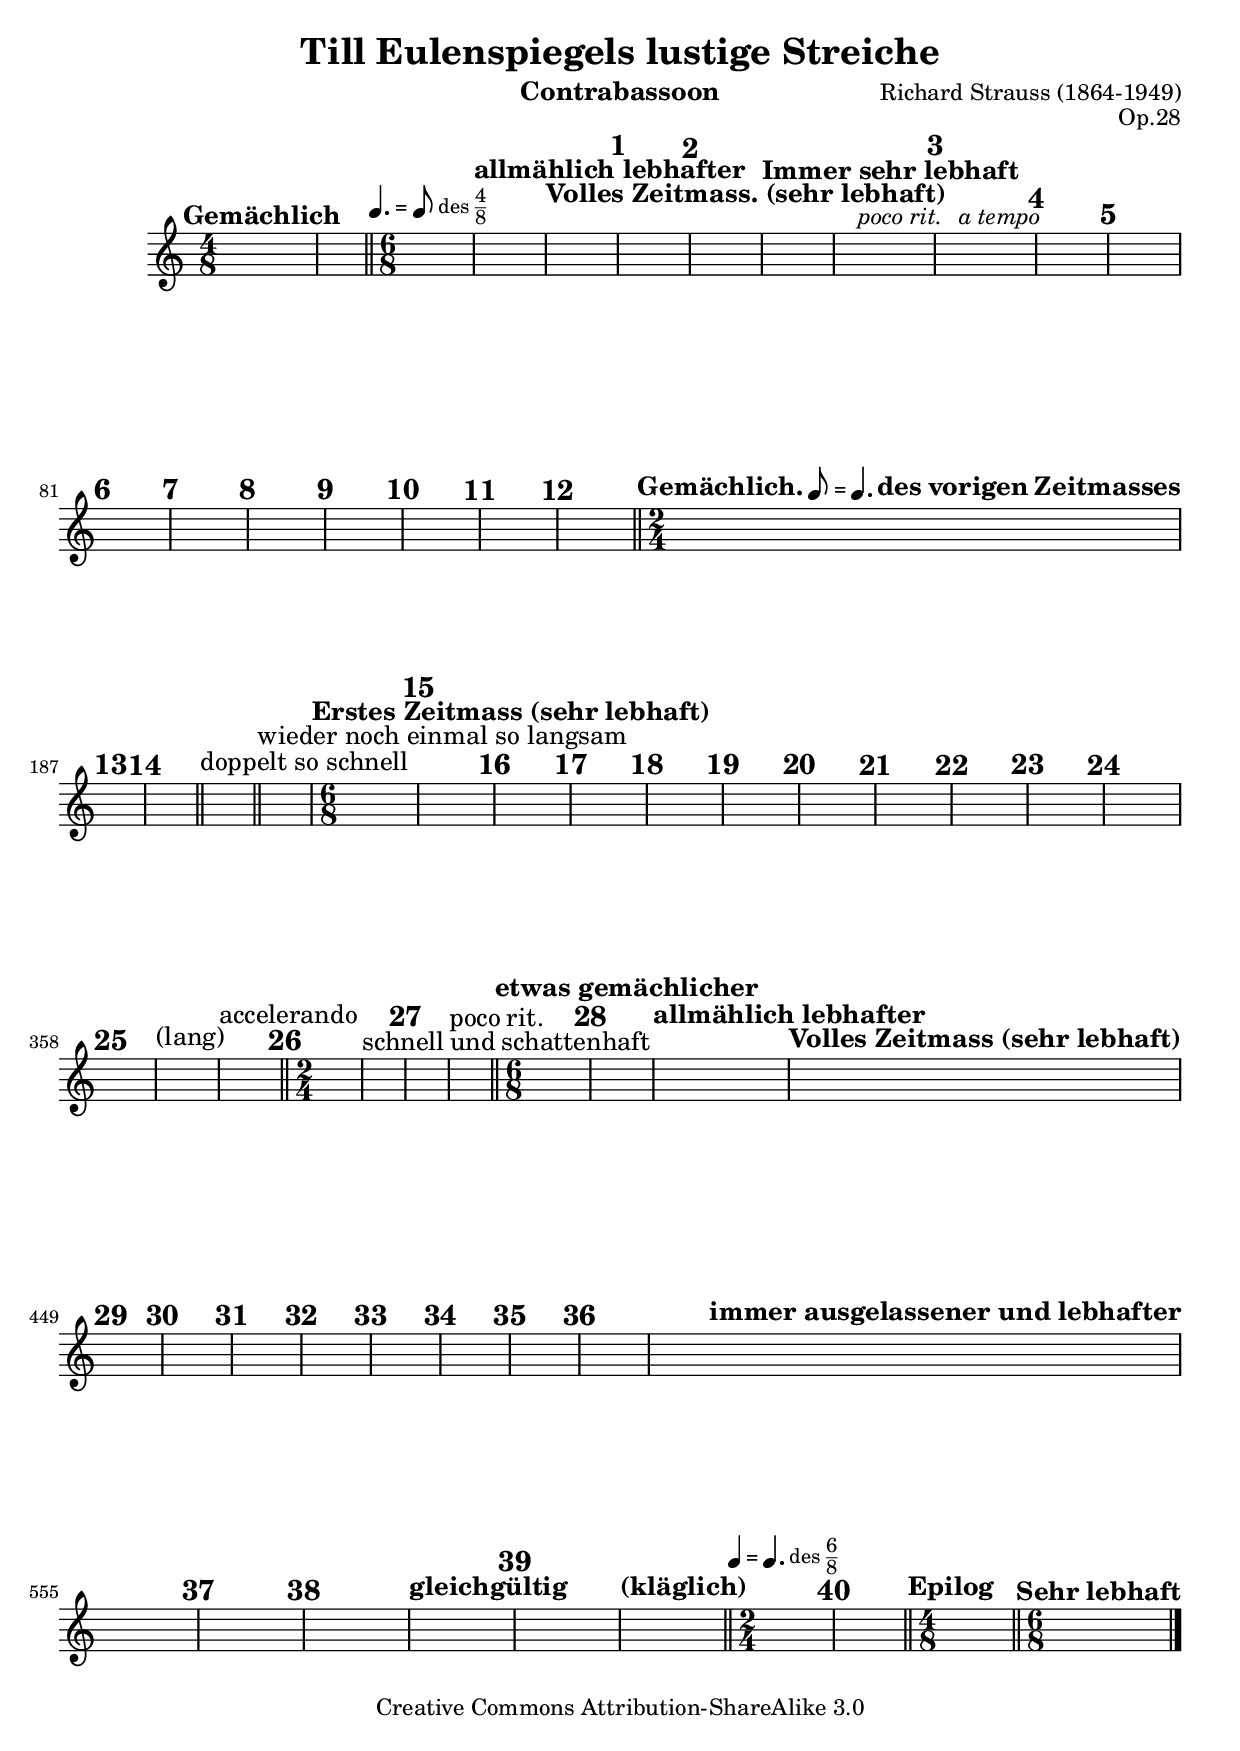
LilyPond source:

\version "2.12.2"

\include "defs.lyi" 
\version "2.12.2"

contrabassoon = \relative c'
{
}

 

instrument = "Contrabassoon"

notes = \contrabassoon

\include "part.lyi"


